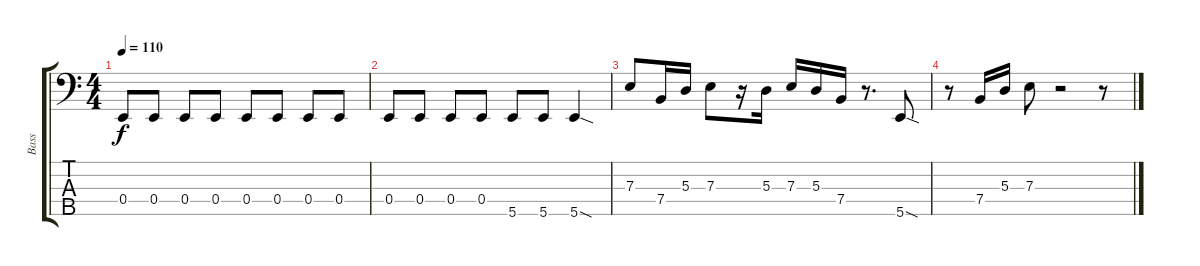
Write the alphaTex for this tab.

\track ("Bass" "Bass") {instrument electricbasspick}
\staff {score tabs}
\tuning (G2 D2 A1 E1 B0) {hide}
\ts (4 4)
\tempo 110
\clef f4
\ks c
0.4.8{dy f volume 0} 0.4.8 0.4.8 0.4.8 0.4.8 0.4.8 0.4.8 0.4.8 |
0.4.8 0.4.8 0.4.8 0.4.8 5.5.8 5.5.8 5.5{sod}.4 |
7.3.8 7.4.16 5.3.16 7.3.8 r.16 5.3.16 7.3.16 5.3.16 7.4.16 r.8{d} 5.5{sod}.8 |
r.8 7.4.16 5.3.16 7.3.8 r.2 r.8
